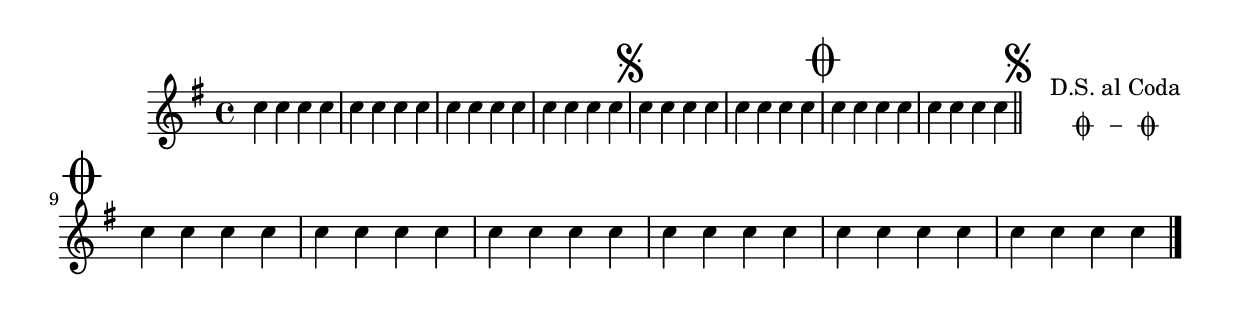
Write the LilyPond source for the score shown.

%% http://lsr.di.unimi.it/LSR/Item?id=190
%% see also http://lsr.di.unimi.it/LSR/Item?id=198
%% see also http://www.lilypond.org/doc/v2.18/Documentation/snippets/repeats#repeats-positioning-segno-and-coda-_0028with-line-break_0029

{
  \clef treble
  \key g \major
  \time 4/4
  \relative c'' {
    \repeat unfold 4 {
      c4 c c c
    }

    % Set segno sign as rehearsal mark and adjust size if needed
    % \once \override Score.RehearsalMark.font-size = #3
    \mark \markup { \musicglyph #"scripts.segno" }
    \repeat unfold 2 {
      c4 c c c
    }

    % Set coda sign as rehearsal mark and adjust size if needed
    \once \override Score.RehearsalMark.font-size = #4
    \mark \markup { \musicglyph #"scripts.coda" }
    \repeat unfold 2 {
      c4 c c c
    }

    % Should Coda be on anew line?
    % Coda NOT on new line: use \nobreak
    % Coda on new line: DON'T use \nobreak
    % \noBreak

    \bar "||"

    % Set segno sign as rehearsal mark and adjust size if needed
    \once \override Score.RehearsalMark.break-visibility = #begin-of-line-invisible
    % \once \override Score.RehearsalMark.font-size = #3
    \mark \markup { \musicglyph #"scripts.segno" }

    % Here begins the trickery!
    % \cadenzaOn will suppress the bar count and \stopStaff removes the staff lines.
    \cadenzaOn
    \stopStaff
        % Some examples of possible text-displays

        % text line-aligned
        % ==================
        % Move text to the desired position
        % \once \override TextScript.extra-offset = #'( 2 . -3.5 )
        % | <>^\markup { D.S. al Coda } }

        % text center-aligned
        % ====================
        % Move text to the desired position
        % \once \override TextScript.extra-offset = #'( 6 . -5.0 )
        % | <>^\markup { \center-column { D.S. "al Coda" } }

        % text and symbols center-aligned
        % ===============================
        % Move text to the desired position and tweak spacing for optimum text alignment
        \repeat unfold 1 {
          s1
          \bar ""
        }
        \once \override TextScript.extra-offset = #'( 0 . -3.0 )
        \once \override TextScript.word-space = #1.5
        <>^\markup { \center-column { "D.S. al Coda" \line { \musicglyph #"scripts.coda" \musicglyph #"scripts.tenuto" \musicglyph #"scripts.coda"} } }

        % Increasing the unfold counter will expand the staff-free space
        \repeat unfold 3 {
          s1 
          \bar ""
        }
        % Resume bar count and show staff lines again
   \startStaff
   \cadenzaOff

   % Should Coda be on new line?
   % Coda NOT on new line: DON'T use \break
   % Coda on new line: use \break
   \break

   % Show up, you clef and key!
   \once \override Staff.KeySignature.break-visibility = #end-of-line-invisible
   \once \override Staff.Clef.break-visibility = #end-of-line-invisible

   % Set coda sign as rehearsal mark and adjust size and position

   % Put the coda sign ontop of the (treble-)clef dependend on coda's line-position

   % Coda NOT on new line, use this:
   % \once \override Score.RehearsalMark.extra-offset = #'( -2 . 1.75 )

   % Coda on new line, use this:
   \once \override Score.RehearsalMark.extra-offset = #'( -5 . .5 )
   
   \once \override Score.RehearsalMark.font-size = #5
   \mark \markup { \musicglyph #"scripts.coda" }

   % The coda
   \repeat unfold 6 {
      c4 c c c
    }
    \bar"|."
  }
}
